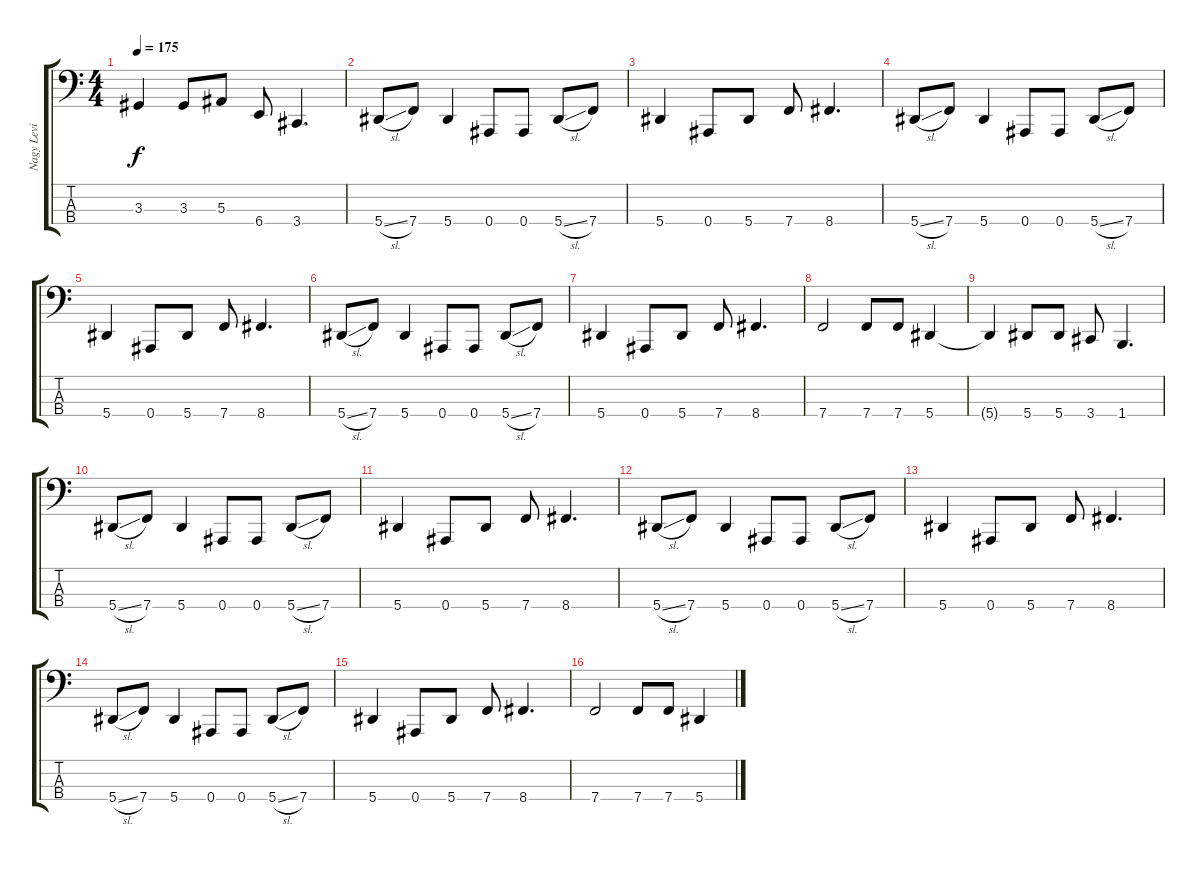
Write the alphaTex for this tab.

\track ("Nagy Levi" "Nagy Levi") {instrument electricbassfinger}
\staff {score tabs}
\tuning (Eb2 Bb1 F1 Bb0) {hide}
\ts (4 4)
\tempo 175
\clef f4
\ks c
3.3{t}.4{dy f} 3.3.8 5.3.8 6.4.8 3.4.4{d} |
5.4{sl}.8 7.4.8 5.4.4 0.4.8 0.4.8 5.4{sl}.8 7.4.8 |
5.4.4 0.4.8 5.4.8 7.4.8 8.4.4{d} |
5.4{sl}.8 7.4.8 5.4.4 0.4.8 0.4.8 5.4{sl}.8 7.4.8 |
5.4.4 0.4.8 5.4.8 7.4.8 8.4.4{d} |
5.4{sl}.8 7.4.8 5.4.4 0.4.8 0.4.8 5.4{sl}.8 7.4.8 |
5.4.4 0.4.8 5.4.8 7.4.8 8.4.4{d} |
7.4.2 7.4.8 7.4.8 5.4.4 |
5.4{t}.4 5.4.8 5.4.8 3.4.8 1.4.4{d} |
5.4{sl}.8 7.4.8 5.4.4 0.4.8 0.4.8 5.4{sl}.8 7.4.8 |
5.4.4 0.4.8 5.4.8 7.4.8 8.4.4{d} |
5.4{sl}.8 7.4.8 5.4.4 0.4.8 0.4.8 5.4{sl}.8 7.4.8 |
5.4.4 0.4.8 5.4.8 7.4.8 8.4.4{d} |
5.4{sl}.8 7.4.8 5.4.4 0.4.8 0.4.8 5.4{sl}.8 7.4.8 |
5.4.4 0.4.8 5.4.8 7.4.8 8.4.4{d} |
7.4.2 7.4.8 7.4.8 5.4.4
